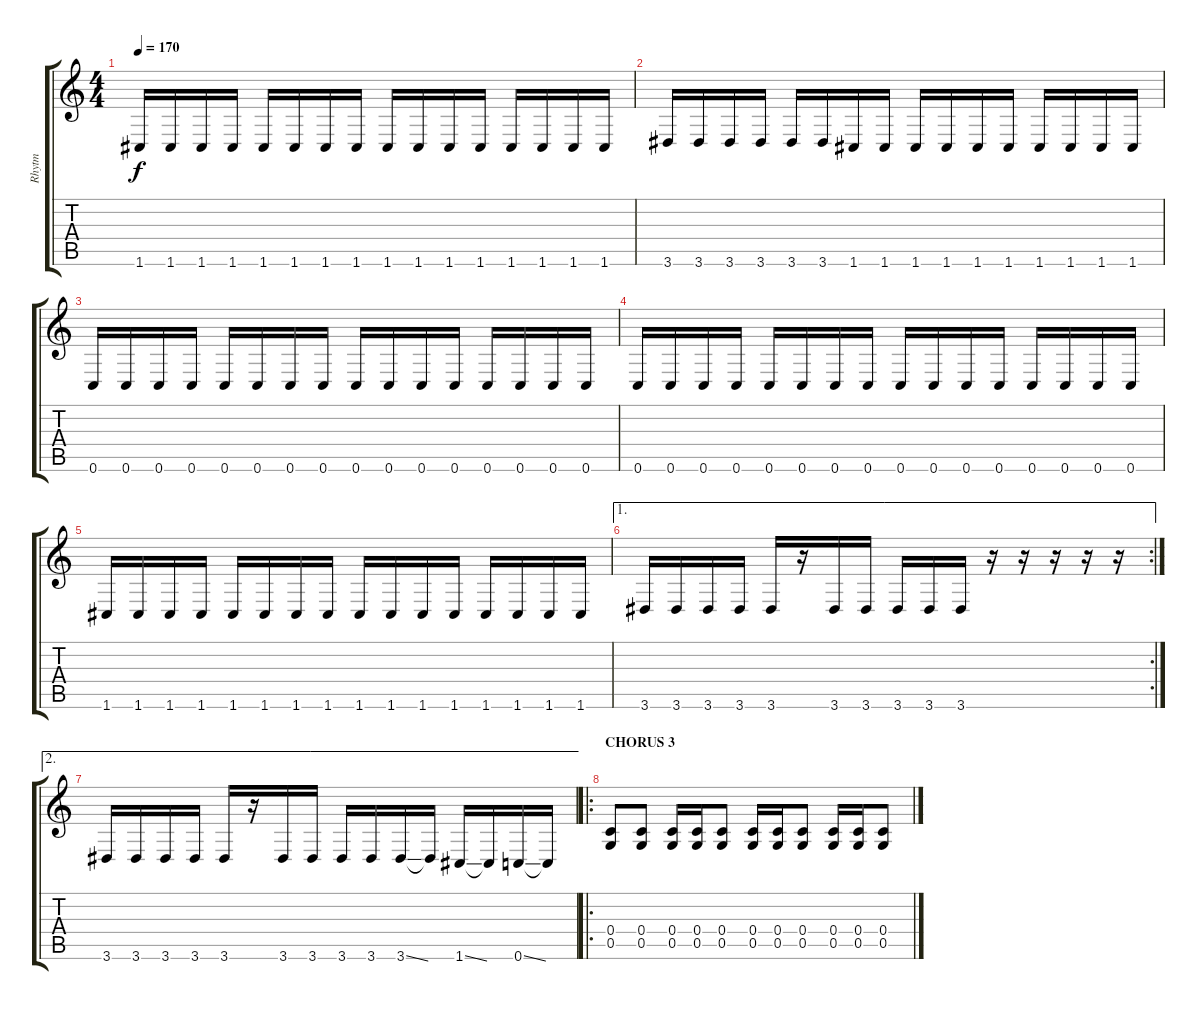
\track ("Rhytm" "Rhytm") {instrument distortionguitar}
\staff {score tabs}
\tuning (D4 A3 F3 C3 G2 C2) {hide}
\ts (4 4)
\tempo 170
\clef g2
\ks c
1.6.16{dy f} 1.6.16 1.6.16 1.6.16 1.6.16 1.6.16 1.6.16 1.6.16 1.6.16 1.6.16 1.6.16 1.6.16 1.6.16 1.6.16 1.6.16 1.6.16 |
3.6.16 3.6.16 3.6.16 3.6.16 3.6.16 3.6.16 1.6.16 1.6.16 1.6.16 1.6.16 1.6.16 1.6.16 1.6.16 1.6.16 1.6.16 1.6.16 |
0.6.16 0.6.16 0.6.16 0.6.16 0.6.16 0.6.16 0.6.16 0.6.16 0.6.16 0.6.16 0.6.16 0.6.16 0.6.16 0.6.16 0.6.16 0.6.16 |
0.6.16 0.6.16 0.6.16 0.6.16 0.6.16 0.6.16 0.6.16 0.6.16 0.6.16 0.6.16 0.6.16 0.6.16 0.6.16 0.6.16 0.6.16 0.6.16 |
1.6.16 1.6.16 1.6.16 1.6.16 1.6.16 1.6.16 1.6.16 1.6.16 1.6.16 1.6.16 1.6.16 1.6.16 1.6.16 1.6.16 1.6.16 1.6.16 |
\ae 1
\rc 2
3.6.16 3.6.16 3.6.16 3.6.16 3.6.16 r.16 3.6.16 3.6.16 3.6.16 3.6.16 3.6.16 r.16 r.16 r.16 r.16 r.16 |
\ae 2
3.6.16 3.6.16 3.6.16 3.6.16 3.6.16 r.16 3.6.16 3.6.16 3.6.16 3.6.16 3.6{ss}.16 3.6{t}.16 1.6{ss}.16 1.6{t}.16 0.6{ss}.16 0.6{t}.16 |
\ro
\section ("" "CHORUS 3")
(0.4 0.5).8{instrument distortionguitar} (0.4 0.5).8 (0.4 0.5).16 (0.4 0.5).16 (0.4 0.5).8 (0.4 0.5).16 (0.4 0.5).16 (0.4 0.5).8 (0.4 0.5).16 (0.4 0.5).16 (0.4 0.5).8
